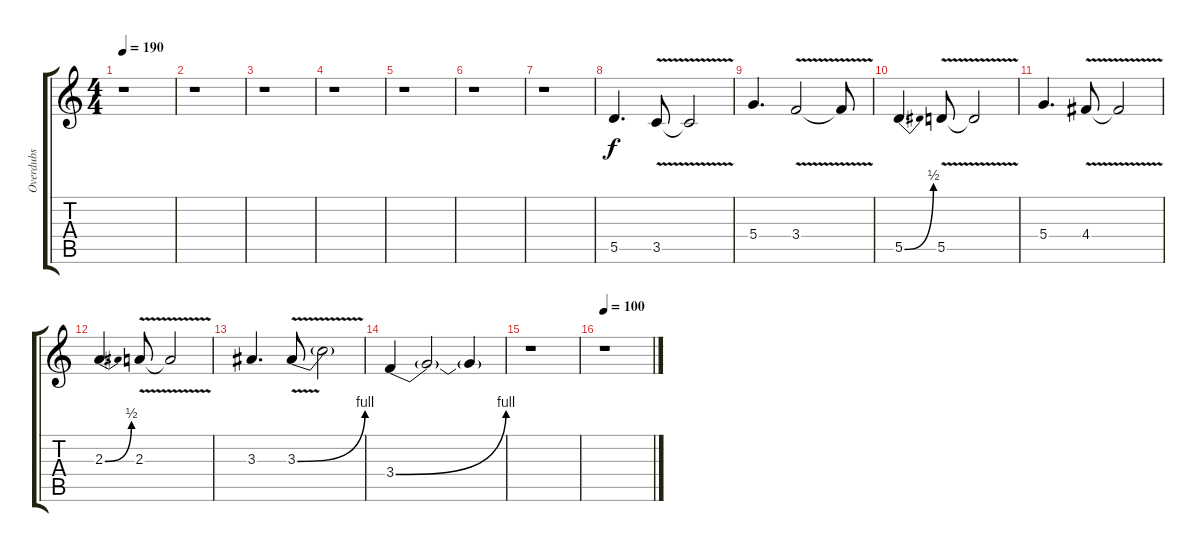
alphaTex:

\track ("Overdubs" "Overdubs") {instrument overdrivenguitar}
\staff {score tabs}
\tuning (E4 B3 G3 D3 A2 E2) {hide}
\ts (4 4)
\tempo 190
\clef g2
\ks c
r.1{dy f} |
r.1 |
r.1 |
r.1 |
r.1 |
r.1 |
r.1 |
5.5.4{d volume 7} 3.5{v}.8 3.5{t}.2 |
5.4.4{d} 3.4{v}.2 3.4{t}.8 |
5.5{be (bend 0 0 60 2)}.4{d} 5.5{v}.8 5.5{t}.2 |
5.4.4{d} 4.4{v}.8 4.4{t}.2 |
2.3{be (bend 0 0 60 2)}.4{d} 2.3{v}.8 2.3{t}.2 |
3.3.4{d} 3.3{be (bend 0 0 60 4) v}.8 3.3{t}.2 |
3.4{be (bend 0 0 60 4)}.4 3.4{t}.2 3.4{t}.4 |
r.1 |
\tempo 100
r.1
